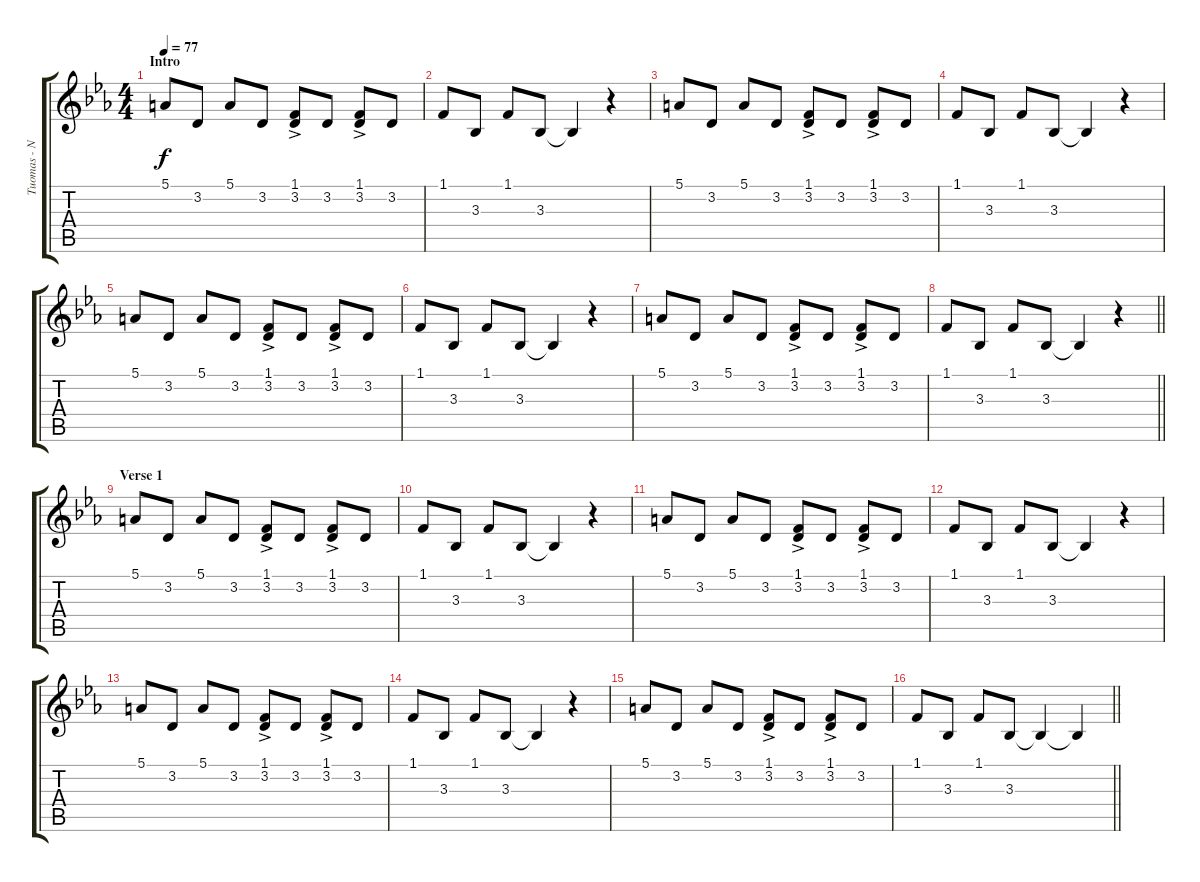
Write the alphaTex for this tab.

\track ("Tuomas - New Age Pad" "Tuomas - N") {instrument pad1newage}
\staff {score tabs}
\tuning (E4 B3 G3 D3 A2 E2) {hide}
\ts (4 4)
\section ("" "Intro")
\tempo 77
\clef g2
\ks cminor
5.1.8{dy f instrument pad1newage} 3.2.8 5.1.8 3.2.8 (1.1{ac} 3.2{ac}).8 3.2.8 (1.1{ac} 3.2{ac}).8 3.2.8 |
1.1.8 3.3.8 1.1.8 3.3.8 3.3{t}.4 r.4 |
5.1.8 3.2.8 5.1.8 3.2.8 (1.1{ac} 3.2{ac}).8 3.2.8 (1.1{ac} 3.2{ac}).8 3.2.8 |
1.1.8 3.3.8 1.1.8 3.3.8 3.3{t}.4 r.4 |
5.1.8 3.2.8 5.1.8 3.2.8 (1.1{ac} 3.2{ac}).8 3.2.8 (1.1{ac} 3.2{ac}).8 3.2.8 |
1.1.8 3.3.8 1.1.8 3.3.8 3.3{t}.4 r.4 |
5.1.8 3.2.8 5.1.8 3.2.8 (1.1{ac} 3.2{ac}).8 3.2.8 (1.1{ac} 3.2{ac}).8 3.2.8 |
\barLineRight lightlight
1.1.8 3.3.8 1.1.8 3.3.8 3.3{t}.4 r.4 |
\section ("" "Verse 1")
5.1.8 3.2.8 5.1.8 3.2.8 (1.1{ac} 3.2{ac}).8 3.2.8 (1.1{ac} 3.2{ac}).8 3.2.8 |
1.1.8 3.3.8 1.1.8 3.3.8 3.3{t}.4 r.4 |
5.1.8 3.2.8 5.1.8 3.2.8 (1.1{ac} 3.2{ac}).8 3.2.8 (1.1{ac} 3.2{ac}).8 3.2.8 |
1.1.8 3.3.8 1.1.8 3.3.8 3.3{t}.4 r.4 |
5.1.8 3.2.8 5.1.8 3.2.8 (1.1{ac} 3.2{ac}).8 3.2.8 (1.1{ac} 3.2{ac}).8 3.2.8 |
1.1.8 3.3.8 1.1.8 3.3.8 3.3{t}.4 r.4 |
5.1.8 3.2.8 5.1.8 3.2.8 (1.1{ac} 3.2{ac}).8 3.2.8 (1.1{ac} 3.2{ac}).8 3.2.8 |
\barLineRight lightlight
1.1.8 3.3.8 1.1.8 3.3.8 3.3{t}.4 3.3{t}.4
